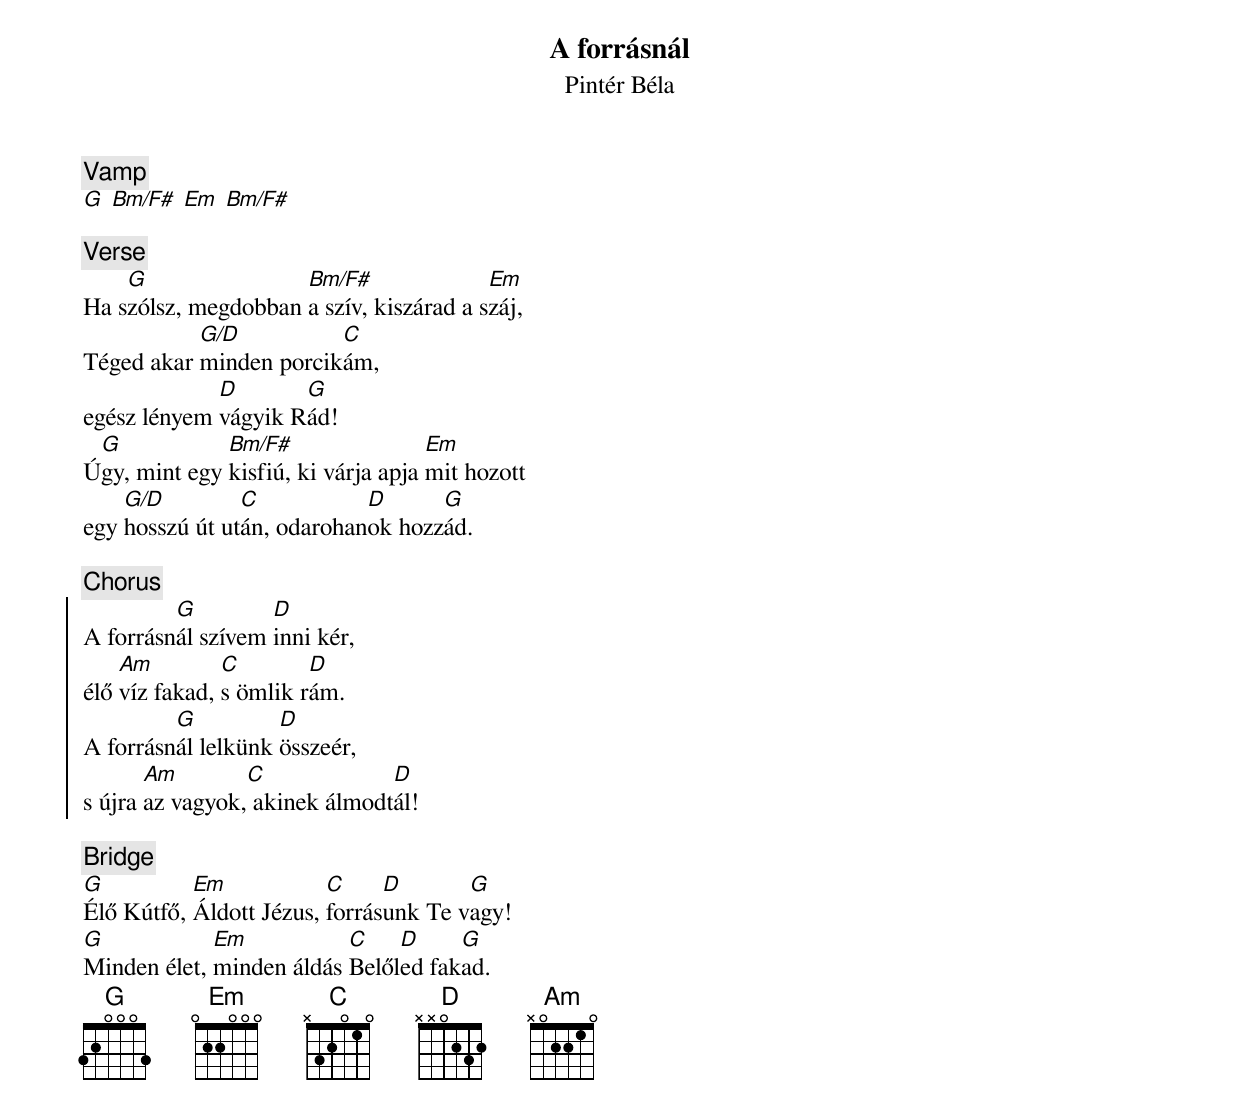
{title: A forrásnál}
{subtitle: Pintér Béla}

{c:Vamp}
[G] [Bm/F#] [Em] [Bm/F#]

{c:Verse}
Ha s[G]zólsz, megdobban [Bm/F#]a szív, kiszárad a s[Em]záj,
Téged akar [G/D]minden porcik[C]ám,
egész lényem [D]vágyik R[G]ád!
Ú[G]gy, mint egy [Bm/F#]kisfiú, ki várja apja [Em]mit hozott
egy [G/D]hosszú út ut[C]án, odarohan[D]ok hozz[G]ád.

{c:Chorus}
{soc}
A forrásn[G]ál szívem [D]inni kér,
élő [Am]víz fakad, [C]s ömlik r[D]ám.
A forrásn[G]ál lelkünk [D]összeér,
s újra [Am]az vagyok,[C] akinek álmodt[D]ál!
{eoc}

{c:Bridge}
[G]Élő Kútfő, [Em]Áldott Jézus, [C]forrás[D]unk Te v[G]agy!
[G]Minden élet, [Em]minden áldás [C]Belől[D]ed fak[G]ad.
